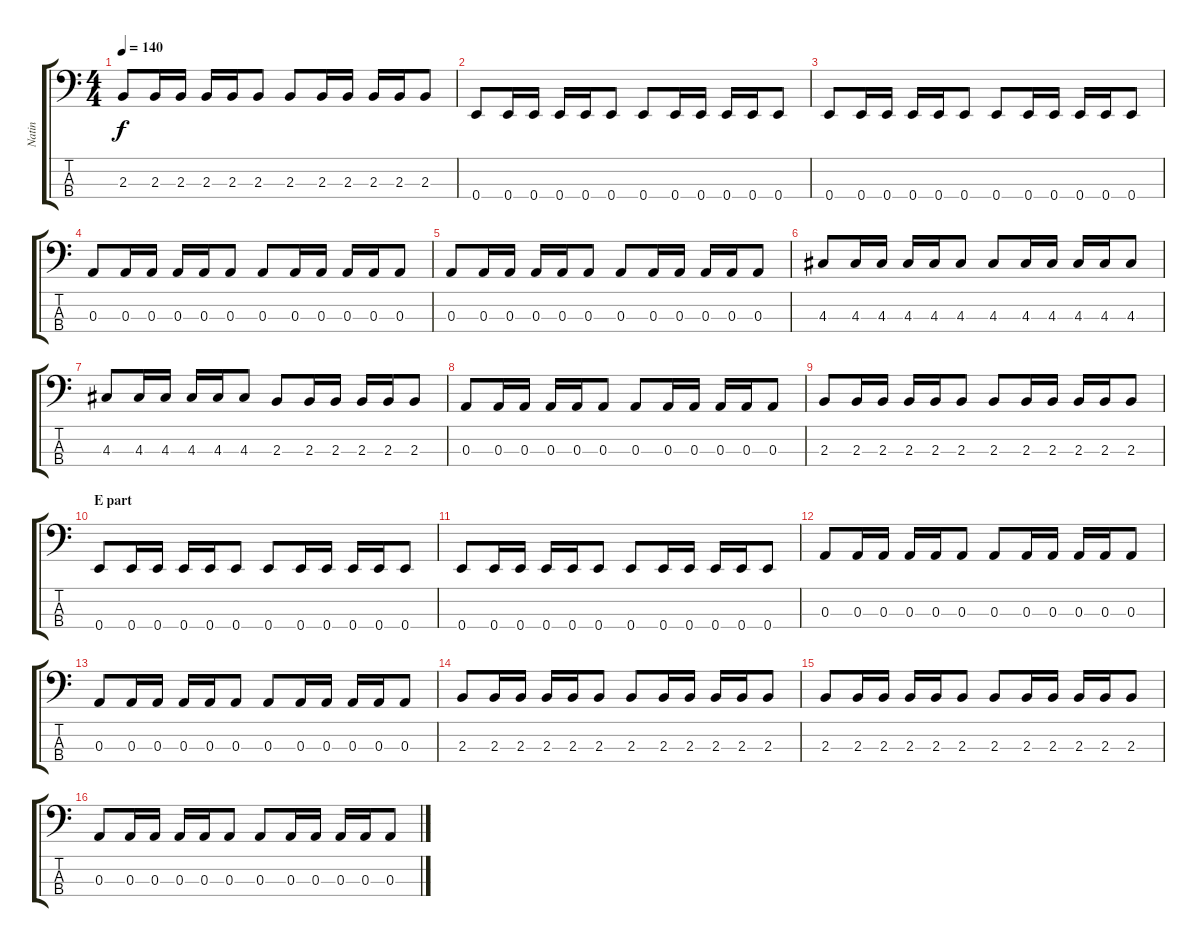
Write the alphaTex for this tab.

\track ("Natin" "Natin") {instrument slapbass2}
\staff {score tabs}
\tuning (G2 D2 A1 E1) {hide}
\ts (4 4)
\tempo 140
\clef f4
\ks c
2.3.8{dy f} 2.3.16 2.3.16 2.3.16 2.3.16 2.3.8 2.3.8 2.3.16 2.3.16 2.3.16 2.3.16 2.3.8 |
0.4.8 0.4.16 0.4.16 0.4.16 0.4.16 0.4.8 0.4.8 0.4.16 0.4.16 0.4.16 0.4.16 0.4.8 |
0.4.8 0.4.16 0.4.16 0.4.16 0.4.16 0.4.8 0.4.8 0.4.16 0.4.16 0.4.16 0.4.16 0.4.8 |
0.3.8 0.3.16 0.3.16 0.3.16 0.3.16 0.3.8 0.3.8 0.3.16 0.3.16 0.3.16 0.3.16 0.3.8 |
0.3.8 0.3.16 0.3.16 0.3.16 0.3.16 0.3.8 0.3.8 0.3.16 0.3.16 0.3.16 0.3.16 0.3.8 |
4.3.8 4.3.16 4.3.16 4.3.16 4.3.16 4.3.8 4.3.8 4.3.16 4.3.16 4.3.16 4.3.16 4.3.8 |
4.3.8 4.3.16 4.3.16 4.3.16 4.3.16 4.3.8 2.3.8 2.3.16 2.3.16 2.3.16 2.3.16 2.3.8 |
0.3.8 0.3.16 0.3.16 0.3.16 0.3.16 0.3.8 0.3.8 0.3.16 0.3.16 0.3.16 0.3.16 0.3.8 |
2.3.8 2.3.16 2.3.16 2.3.16 2.3.16 2.3.8 2.3.8 2.3.16 2.3.16 2.3.16 2.3.16 2.3.8 |
\section ("" "E part")
0.4.8 0.4.16 0.4.16 0.4.16 0.4.16 0.4.8 0.4.8 0.4.16 0.4.16 0.4.16 0.4.16 0.4.8 |
0.4.8 0.4.16 0.4.16 0.4.16 0.4.16 0.4.8 0.4.8 0.4.16 0.4.16 0.4.16 0.4.16 0.4.8 |
0.3.8 0.3.16 0.3.16 0.3.16 0.3.16 0.3.8 0.3.8 0.3.16 0.3.16 0.3.16 0.3.16 0.3.8 |
0.3.8 0.3.16 0.3.16 0.3.16 0.3.16 0.3.8 0.3.8 0.3.16 0.3.16 0.3.16 0.3.16 0.3.8 |
2.3.8 2.3.16 2.3.16 2.3.16 2.3.16 2.3.8 2.3.8 2.3.16 2.3.16 2.3.16 2.3.16 2.3.8 |
2.3.8 2.3.16 2.3.16 2.3.16 2.3.16 2.3.8 2.3.8 2.3.16 2.3.16 2.3.16 2.3.16 2.3.8 |
0.3.8 0.3.16 0.3.16 0.3.16 0.3.16 0.3.8 0.3.8 0.3.16 0.3.16 0.3.16 0.3.16 0.3.8
